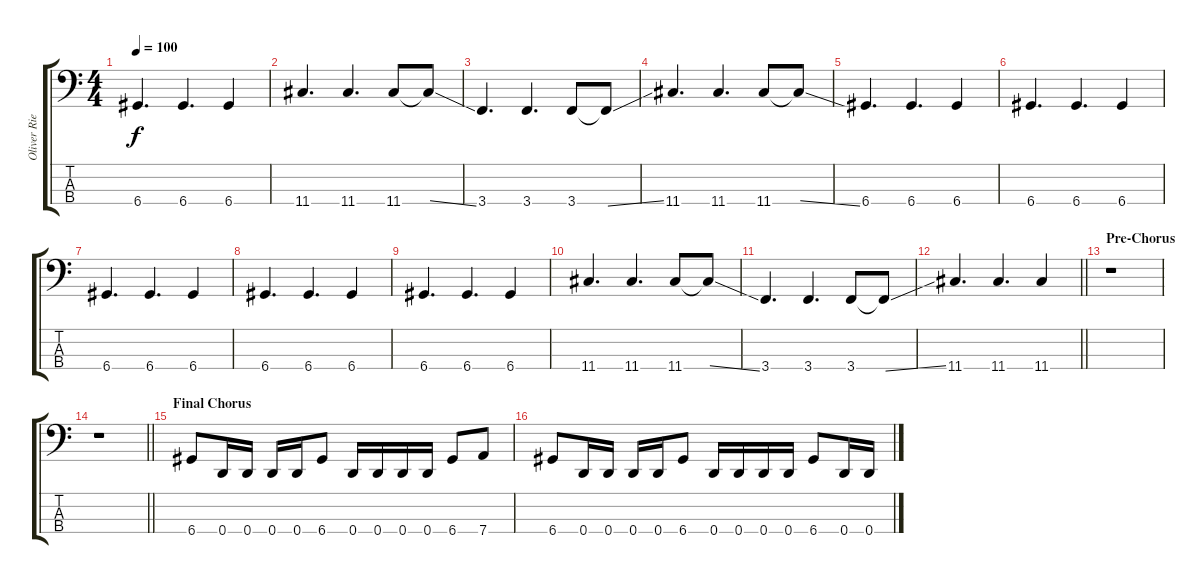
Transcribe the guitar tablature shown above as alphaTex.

\track ("Oliver Riedel" "Oliver Rie") {instrument electricbassfinger}
\staff {score tabs}
\tuning (G2 D2 A1 D1) {hide}
\ts (4 4)
\tempo 100
\clef f4
\ks c
6.4.4{d dy f} 6.4.4{d} 6.4.4 |
11.4.4{d} 11.4.4{d} 11.4.8 11.4{ss t}.8 |
3.4.4{d} 3.4.4{d} 3.4.8 3.4{ss t}.8 |
11.4.4{d} 11.4.4{d} 11.4.8 11.4{ss t}.8 |
6.4.4{d} 6.4.4{d} 6.4.4 |
6.4.4{d} 6.4.4{d} 6.4.4 |
6.4.4{d} 6.4.4{d} 6.4.4 |
6.4.4{d} 6.4.4{d} 6.4.4 |
6.4.4{d} 6.4.4{d} 6.4.4 |
11.4.4{d} 11.4.4{d} 11.4.8 11.4{ss t}.8 |
3.4.4{d} 3.4.4{d} 3.4.8 3.4{ss t}.8 |
\barLineRight lightlight
11.4.4{d} 11.4.4{d} 11.4.4 |
\section ("" "Pre-Chorus")
r.1 |
\barLineRight lightlight
r.1 |
\section ("" "Final Chorus")
6.4.8 0.4.16 0.4.16 0.4.16 0.4.16 6.4.8 0.4.16 0.4.16 0.4.16 0.4.16 6.4.8 7.4.8 |
6.4.8 0.4.16 0.4.16 0.4.16 0.4.16 6.4.8 0.4.16 0.4.16 0.4.16 0.4.16 6.4.8 0.4.16 0.4.16
